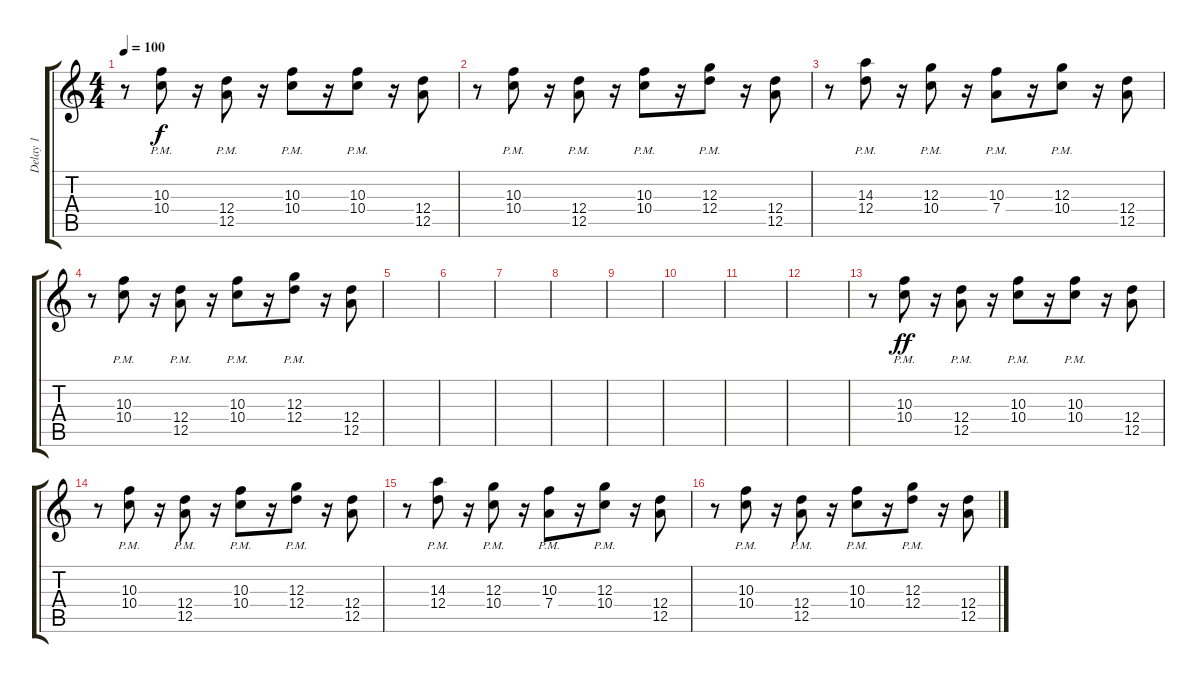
\track ("Delay 1" "Delay 1") {instrument electricguitarclean}
\staff {score tabs}
\tuning (E4 B3 G3 D3 A2 E2) {hide}
\ts (4 4)
\tempo 100
\clef g2
\ks c
r.8{dy mp} (10.3{pm} 10.4{pm}).8{dy f} r.16 (12.4{pm} 12.5{pm}).8 r.16 (10.3{pm} 10.4{pm}).8 r.16 (10.3{pm} 10.4{pm}).8 r.16 (12.4 12.5).8 |
r.8 (10.3{pm} 10.4{pm}).8 r.16 (12.4{pm} 12.5{pm}).8 r.16 (10.3{pm} 10.4{pm}).8 r.16 (12.3{pm} 12.4{pm}).8 r.16 (12.4 12.5).8 |
r.8 (14.3{pm} 12.4{pm}).8 r.16 (12.3{pm} 10.4{pm}).8 r.16 (10.3{pm} 7.4{pm}).8 r.16 (12.3{pm} 10.4{pm}).8 r.16 (12.4 12.5).8 |
r.8 (10.3{pm} 10.4{pm}).8 r.16 (12.4{pm} 12.5{pm}).8 r.16 (10.3{pm} 10.4{pm}).8 r.16 (12.3{pm} 12.4{pm}).8 r.16 (12.4 12.5).8 |
|
|
|
|
|
|
|
|
r.8 (10.3{pm} 10.4{pm}).8{dy ff} r.16 (12.4{pm} 12.5{pm}).8 r.16 (10.3{pm} 10.4{pm}).8 r.16 (10.3{pm} 10.4{pm}).8 r.16 (12.4 12.5).8 |
r.8 (10.3{pm} 10.4{pm}).8 r.16 (12.4{pm} 12.5{pm}).8 r.16 (10.3{pm} 10.4{pm}).8 r.16 (12.3{pm} 12.4{pm}).8 r.16 (12.4 12.5).8 |
r.8 (14.3{pm} 12.4{pm}).8 r.16 (12.3{pm} 10.4{pm}).8 r.16 (10.3{pm} 7.4{pm}).8 r.16 (12.3{pm} 10.4{pm}).8 r.16 (12.4 12.5).8 |
r.8 (10.3{pm} 10.4{pm}).8 r.16 (12.4{pm} 12.5{pm}).8 r.16 (10.3{pm} 10.4{pm}).8 r.16 (12.3{pm} 12.4{pm}).8 r.16 (12.4 12.5).8
